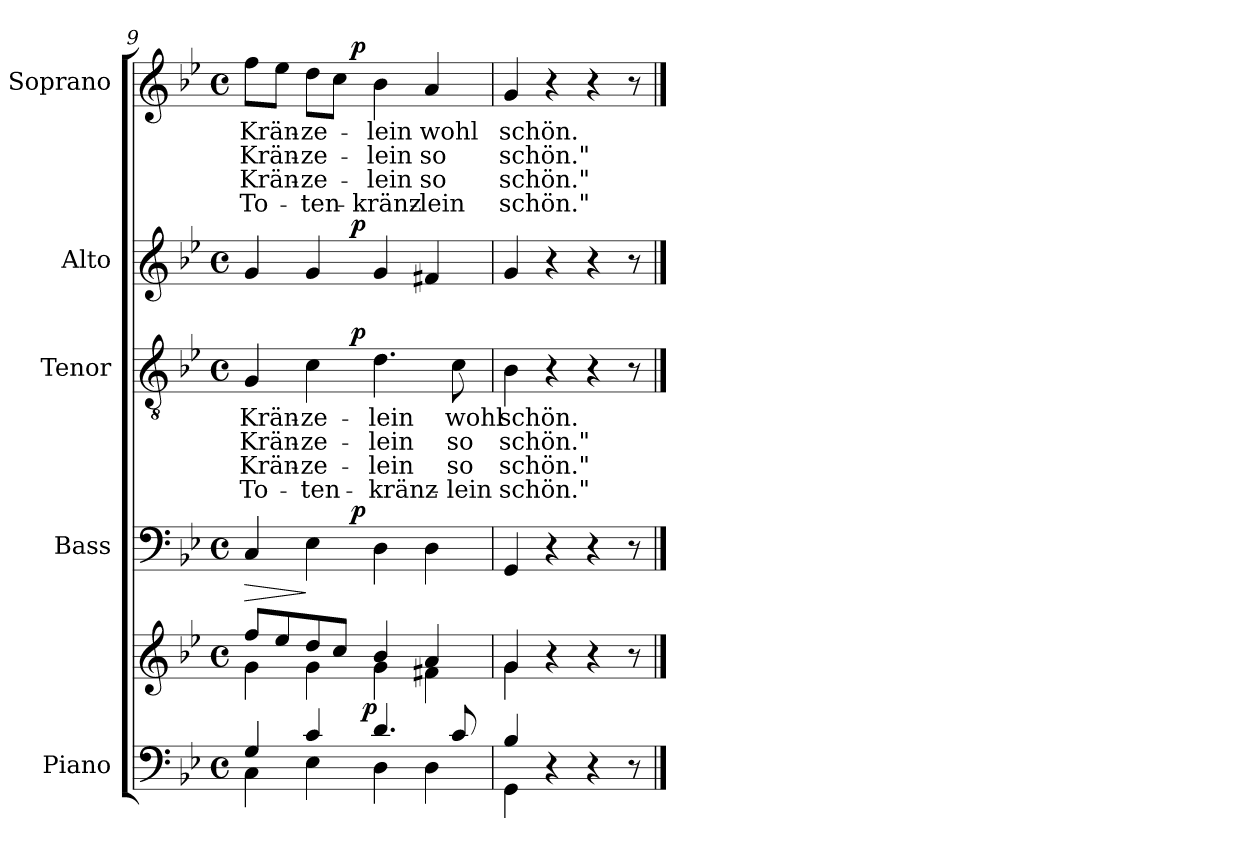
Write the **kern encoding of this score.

**kern	**kern	**dynam	**kern	**dynam	**kern	**text	**text	**text	**text	**dynam	**kern	**dynam	**kern	**text	**text	**text	**text	**dynam
*part5	*part5	*part5	*part4	*part4	*part3	*part3	*part3	*part3	*part3	*part3	*part2	*part2	*part1	*part1	*part1	*part1	*part1	*part1
*staff6	*staff5	*staff5/6	*staff4	*staff4	*staff3	*staff3	*staff3	*staff3	*staff3	*staff3	*staff2	*staff2	*staff1	*staff1	*staff1	*staff1	*staff1	*staff1
*I"Piano	*	*	*I"Bass	*	*I"Tenor	*	*	*	*	*	*I"Alto	*	*I"Soprano	*	*	*	*	*
*I'Pno	*	*	*	*	*	*	*	*	*	*	*	*	*I'Pno	*	*	*	*	*
*clefF4	*clefG2	*	*clefF4	*	*clefGv2	*	*	*	*	*	*clefG2	*	*clefG2	*	*	*	*	*
*k[b-e-]	*k[b-e-]	*	*k[b-e-]	*	*k[b-e-]	*	*	*	*	*	*k[b-e-]	*	*k[b-e-]	*	*	*	*	*
*g:	*g:	*	*g:	*	*g:	*	*	*	*	*	*g:	*	*g:	*	*	*	*	*
*M4/4	*M4/4	*	*M4/4	*	*M4/4	*	*	*	*	*	*M4/4	*	*M4/4	*	*	*	*	*
*met(c)	*met(c)	*	*met(c)	*	*met(c)	*	*	*	*	*	*met(c)	*	*met(c)	*	*	*	*	*
=9	=9	=9	=9	=9	=9	=9	=9	=9	=9	=9	=9	=9	=9	=9	=9	=9	=9	=9
*^	*^	*	*	*	*	*	*	*	*	*	*	*	*	*	*	*	*	*
!	!	!	!	!	!	!LO:HP:b	!	!	!	!	!	!	!	!	!	!	!	!	!	!
*	*^	*	*	*	*^	*	*^	*	*	*	*	*	*^	*	*^	*	*	*	*	*
4G/	4C\	4...ryy	8ff/L	4g\	.	4C/	4..ryy	>	4G/	4..ryy	Krän-	Krän-	Krän-	To-	.	4g/	4..ryy	.	8ff\L	4..ryy	Krän-	Krän-	Krän-	To-	.
.	.	.	8ee-/	.	.	.	.	.	.	.	.	.	.	.	.	.	.	.	8ee-\J	.	.	.	.	.	.
4c/	4E-\	.	8dd/	4g\	.	4E-\	.	]	4c\	.	-ze-	-ze-	-ze-	-ten-	.	4g/	.	.	8dd\L	.	-ze-	-ze-	-ze-	-ten-	.
.	.	.	8cc/J	.	.	.	.	.	.	.	.	.	.	.	.	.	.	.	8cc\J	.	.	.	.	.	.
!	!	!	!	!	!	!	!	!LO:DY:a	!	!	!	!	!	!	!LO:DY:a	!	!	!LO:DY:a	!	!	!	!	!	!	!LO:DY:a
.	.	.	.	.	.	.	2ryy	p	.	2ryy	.	.	.	.	p	.	2ryy	p	.	2ryy	.	.	.	.	p
!	!	!	!	!	!LO:DY:a=2	!	!	!	!	!	!	!	!	!	!	!	!	!	!	!	!	!	!	!	!
.	.	2ryy	.	.	p	.	.	.	.	.	.	.	.	.	.	.	.	.	.	.	.	.	.	.	.
4.d/	4D\	.	4b-/	4g\	.	4D\	.	.	4.d\	.	-lein	-lein	-lein	-kränz-	.	4g/	.	.	4b-\	.	-lein	-lein	-lein	-kränz-	.
.	4D\	.	4a/	4f#X\	.	4D\	.	.	.	.	.	.	.	.	.	4f#X/	.	.	4a/	.	wohl	so	so	-lein	.
8c/	.	.	.	.	.	.	.	.	8c\	.	wohl	so	so	-lein	.	.	.	.	.	.	.	.	.	.	.
.	.	.	.	.	.	.	16ryy	.	.	16ryy	.	.	.	.	.	.	16ryy	.	.	16ryy	.	.	.	.	.
.	.	32ryy	.	.	.	.	.	.	.	.	.	.	.	.	.	.	.	.	.	.	.	.	.	.	.
*	*	*	*	*	*	*v	*v	*	*	*	*	*	*	*	*	*v	*v	*	*v	*v	*	*	*	*	*
*	*v	*v	*	*	*	*	*	*v	*v	*	*	*	*	*	*	*	*	*	*	*	*	*
=10	=10	=10	=10	=10	=10	=10	=10	=10	=10	=10	=10	=10	=10	=10	=10	=10	=10	=10	=10	=10
4B-/	4GG\	4g/	4g\	.	4GG/	.	4B-\	schön.	schön."	schön."	schön."	.	4g/	.	4g/	schön.	schön."	schön."	schön."	.
4r	2ryy	4r	2ryy	.	4r	.	4r	.	.	.	.	.	4r	.	4r	.	.	.	.	.
4r	.	4r	.	.	4r	.	4r	.	.	.	.	.	4r	.	4r	.	.	.	.	.
8r	8ryy	8r	8ryy	.	8r	.	8r	.	.	.	.	.	8r	.	8r	.	.	.	.	.
*v	*v	*	*	*	*	*	*	*	*	*	*	*	*	*	*	*	*	*	*	*
*	*v	*v	*	*	*	*	*	*	*	*	*	*	*	*	*	*	*	*	*
==	==	==	==	==	==	==	==	==	==	==	==	==	==	==	==	==	==	==
*-	*-	*-	*-	*-	*-	*-	*-	*-	*-	*-	*-	*-	*-	*-	*-	*-	*-	*-
